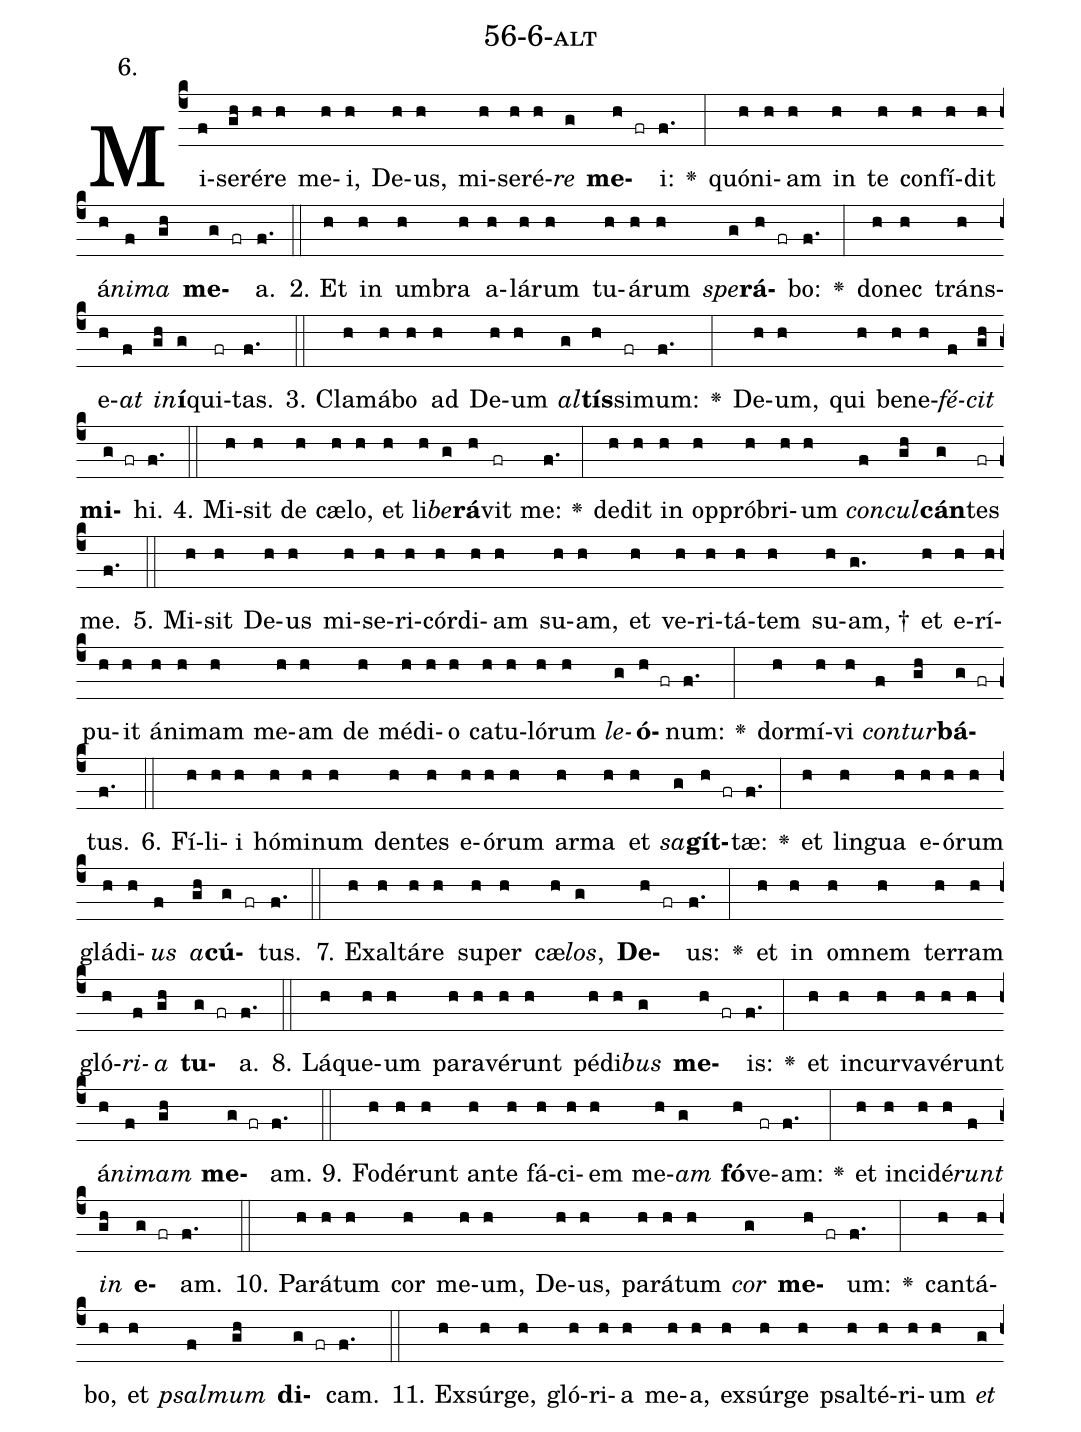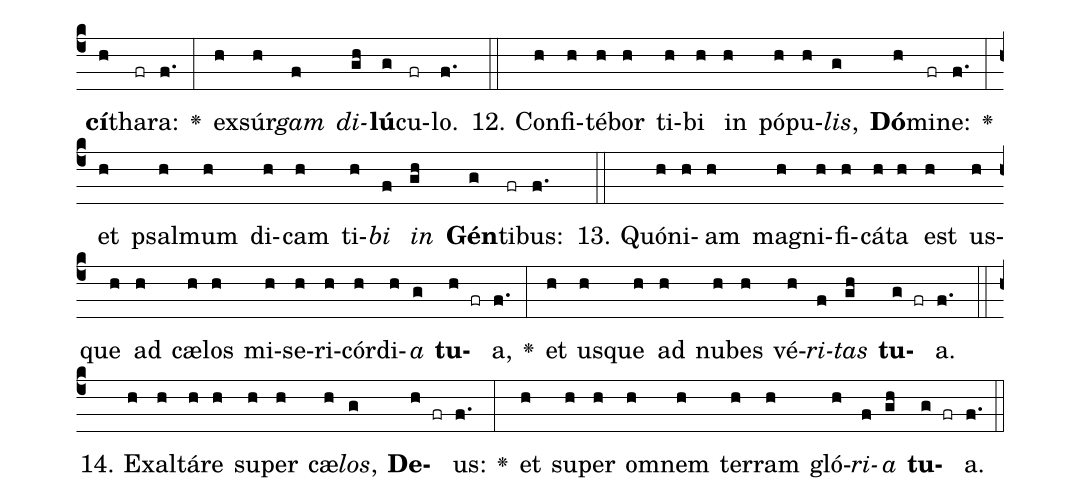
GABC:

name: 56-6-alt;
annotation: 6.;
%%
(c4)Mi(f)se(gh)ré(h)re(h) me(h)i,(h) De(h)us,(h) mi(h)se(h)ré(h)<i>re</i>(g) <b>me</b>(h fr)i:(f.) <v>\greheightstar</v>(:) quón(h)i(h)am(h) in(h) te(h) con(h)fí(h)dit(h) á(h)<i>ni</i>(f)<i>ma</i>(gh) <b>me</b>(g fr)a.(f.) (::)
2. Et(h) in(h) um(h)bra(h) a(h)lá(h)rum(h) tu(h)á(h)rum(h) <i>spe</i>(g)<b>rá</b>(h fr)bo:(f.) <v>\greheightstar</v>(:) do(h)nec(h) tráns(h)e(h)<i>at</i>(f) <i>in</i>(gh)<b>í</b>(g)qui(fr)tas.(f.) (::)
3. Cla(h)má(h)bo(h) ad(h) De(h)um(h) <i>al</i>(g)<b>tís</b>(h)si(fr)mum:(f.) <v>\greheightstar</v>(:) De(h)um,(h) qui(h) be(h)ne(h)<i>fé</i>(f)<i>cit</i>(gh) <b>mi</b>(g fr)hi.(f.) (::)
4. Mi(h)sit(h) de(h) cæ(h)lo,(h) et(h) li(h)<i>be</i>(g)<b>rá</b>(h)vit(fr) me:(f.) <v>\greheightstar</v>(:) de(h)dit(h) in(h) op(h)pró(h)bri(h)um(h) <i>con</i>(f)<i>cul</i>(gh)<b>cán</b>(g)tes(fr) me.(f.) (::)
5. Mi(h)sit(h) De(h)us(h) mi(h)se(h)ri(h)cór(h)di(h)am(h) su(h)am,(h) et(h) ve(h)ri(h)tá(h)tem(h) su(h)am, †(g.) et(h) e(h)rí(h)pu(h)it(h) á(h)ni(h)mam(h) me(h)am(h) de(h) mé(h)di(h)o(h) ca(h)tu(h)ló(h)rum(h) <i>le</i>(g)<b>ó</b>(h fr)num:(f.) <v>\greheightstar</v>(:) dor(h)mí(h)vi(h) <i>con</i>(f)<i>tur</i>(gh)<b>bá</b>(g fr)tus.(f.) (::)
6. Fí(h)li(h)i(h) hó(h)mi(h)num(h) den(h)tes(h) e(h)ó(h)rum(h) ar(h)ma(h) et(h) <i>sa</i>(g)<b>gít</b>(h fr)tæ:(f.) <v>\greheightstar</v>(:) et(h) lin(h)gua(h) e(h)ó(h)rum(h) glá(h)di(h)<i>us</i>(f) <i>a</i>(gh)<b>cú</b>(g fr)tus.(f.) (::)
7. Ex(h)al(h)tá(h)re(h) su(h)per(h) cæ(h)<i>los</i>,(g) <b>De</b>(h fr)us:(f.) <v>\greheightstar</v>(:) et(h) in(h) om(h)nem(h) ter(h)ram(h) gló(h)<i>ri</i>(f)<i>a</i>(gh) <b>tu</b>(g fr)a.(f.) (::)
8. Lá(h)que(h)um(h) pa(h)ra(h)vé(h)runt(h) pé(h)di(h)<i>bus</i>(g) <b>me</b>(h fr)is:(f.) <v>\greheightstar</v>(:) et(h) in(h)cur(h)va(h)vé(h)runt(h) á(h)<i>ni</i>(f)<i>mam</i>(gh) <b>me</b>(g fr)am.(f.) (::)
9. Fo(h)dé(h)runt(h) an(h)te(h) fá(h)ci(h)em(h) me(h)<i>am</i>(g) <b>fó</b>(h)ve(fr)am:(f.) <v>\greheightstar</v>(:) et(h) in(h)ci(h)dé(h)<i>runt</i>(f) <i>in</i>(gh) <b>e</b>(g fr)am.(f.) (::)
10. Pa(h)rá(h)tum(h) cor(h) me(h)um,(h) De(h)us,(h) pa(h)rá(h)tum(h) <i>cor</i>(g) <b>me</b>(h fr)um:(f.) <v>\greheightstar</v>(:) can(h)tá(h)bo,(h) et(h) <i>psal</i>(f)<i>mum</i>(gh) <b>di</b>(g fr)cam.(f.) (::)
11. Ex(h)súr(h)ge,(h) gló(h)ri(h)a(h) me(h)a,(h) ex(h)súr(h)ge(h) psal(h)té(h)ri(h)um(h) <i>et</i>(g) <b>cí</b>(h)tha(fr)ra:(f.) <v>\greheightstar</v>(:) ex(h)súr(h)<i>gam</i>(f) <i>di</i>(gh)<b>lú</b>(g)cu(fr)lo.(f.) (::)
12. Con(h)fi(h)té(h)bor(h) ti(h)bi(h) in(h) pó(h)pu(h)<i>lis</i>,(g) <b>Dó</b>(h)mi(fr)ne:(f.) <v>\greheightstar</v>(:) et(h) psal(h)mum(h) di(h)cam(h) ti(h)<i>bi</i>(f) <i>in</i>(gh) <b>Gén</b>(g)ti(fr)bus:(f.) (::)
13. Quón(h)i(h)am(h) ma(h)gni(h)fi(h)cá(h)ta(h) est(h) us(h)que(h) ad(h) cæ(h)los(h) mi(h)se(h)ri(h)cór(h)di(h)<i>a</i>(g) <b>tu</b>(h fr)a,(f.) <v>\greheightstar</v>(:) et(h) us(h)que(h) ad(h) nu(h)bes(h) vé(h)<i>ri</i>(f)<i>tas</i>(gh) <b>tu</b>(g fr)a.(f.) (::)
14. Ex(h)al(h)tá(h)re(h) su(h)per(h) cæ(h)<i>los</i>,(g) <b>De</b>(h fr)us:(f.) <v>\greheightstar</v>(:) et(h) su(h)per(h) om(h)nem(h) ter(h)ram(h) gló(h)<i>ri</i>(f)<i>a</i>(gh) <b>tu</b>(g fr)a.(f.) (::)
